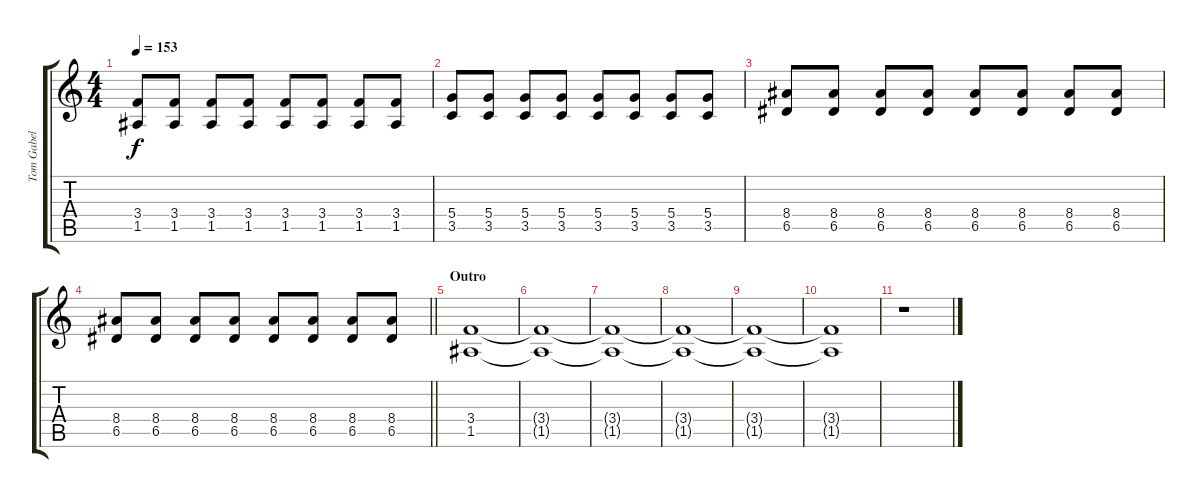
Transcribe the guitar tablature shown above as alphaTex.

\track ("Tom Gabel (Rhythm Guitar)" "Tom Gabel ") {instrument overdrivenguitar}
\staff {score tabs}
\tuning (E4 B3 G3 D3 A2 E2) {hide}
\ts (4 4)
\tempo 153
\clef g2
\ks c
(3.4 1.5).8{dy f} (3.4 1.5).8 (3.4 1.5).8 (3.4 1.5).8 (3.4 1.5).8 (3.4 1.5).8 (3.4 1.5).8 (3.4 1.5).8 |
(5.4 3.5).8 (5.4 3.5).8 (5.4 3.5).8 (5.4 3.5).8 (5.4 3.5).8 (5.4 3.5).8 (5.4 3.5).8 (5.4 3.5).8 |
(8.4 6.5).8 (8.4 6.5).8 (8.4 6.5).8 (8.4 6.5).8 (8.4 6.5).8 (8.4 6.5).8 (8.4 6.5).8 (8.4 6.5).8 |
\barLineRight lightlight
(8.4 6.5).8 (8.4 6.5).8 (8.4 6.5).8 (8.4 6.5).8 (8.4 6.5).8 (8.4 6.5).8 (8.4 6.5).8 (8.4 6.5).8 |
\section ("" "Outro")
(3.4 1.5).1 |
(3.4{t} 1.5{t}).1 |
(3.4{t} 1.5{t}).1 |
(3.4{t} 1.5{t}).1 |
(3.4{t} 1.5{t}).1 |
(3.4{t} 1.5{t}).1 |
r.1
